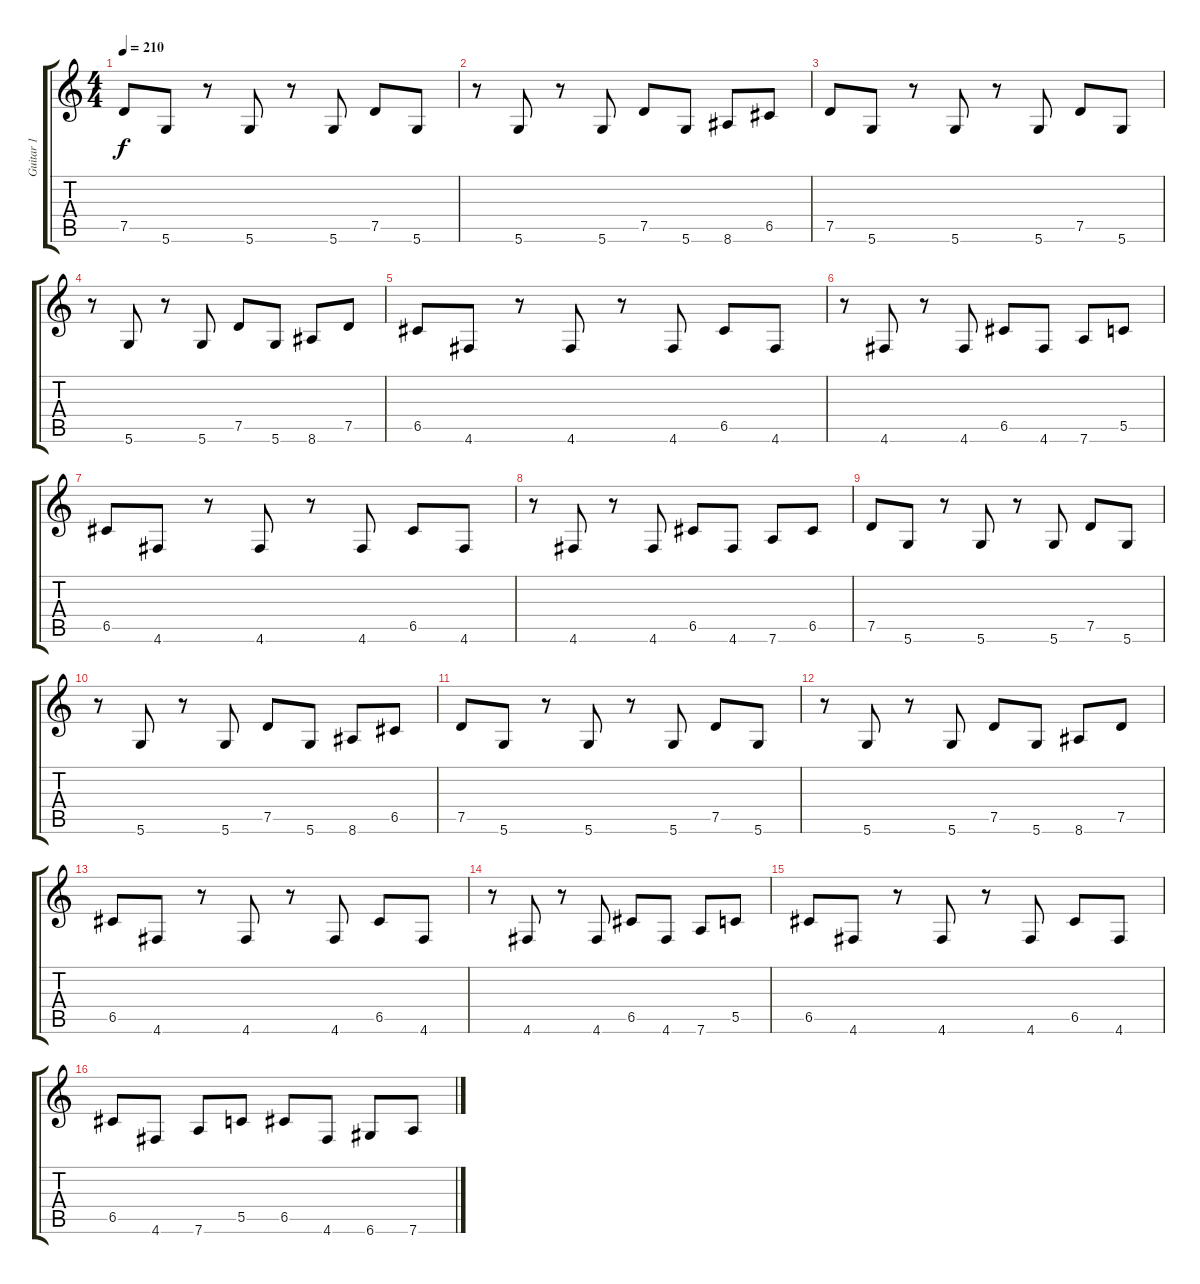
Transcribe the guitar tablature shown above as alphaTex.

\track ("Guitar 1" "Guitar 1") {instrument distortionguitar}
\staff {score tabs}
\tuning (D4 A3 F3 C3 G2 D2) {hide}
\ts (4 4)
\tempo 210
\clef g2
\ks c
7.5.8{dy f} 5.6.8 r.8 5.6.8 r.8 5.6.8 7.5.8 5.6.8 |
r.8 5.6.8 r.8 5.6.8 7.5.8 5.6.8 8.6.8 6.5.8 |
7.5.8 5.6.8 r.8 5.6.8 r.8 5.6.8 7.5.8 5.6.8 |
r.8 5.6.8 r.8 5.6.8 7.5.8 5.6.8 8.6.8 7.5.8 |
6.5.8 4.6.8 r.8 4.6.8 r.8 4.6.8 6.5.8 4.6.8 |
r.8 4.6.8 r.8 4.6.8 6.5.8 4.6.8 7.6.8 5.5.8 |
6.5.8 4.6.8 r.8 4.6.8 r.8 4.6.8 6.5.8 4.6.8 |
r.8 4.6.8 r.8 4.6.8 6.5.8 4.6.8 7.6.8 6.5.8 |
7.5.8 5.6.8 r.8 5.6.8 r.8 5.6.8 7.5.8 5.6.8 |
r.8 5.6.8 r.8 5.6.8 7.5.8 5.6.8 8.6.8 6.5.8 |
7.5.8 5.6.8 r.8 5.6.8 r.8 5.6.8 7.5.8 5.6.8 |
r.8 5.6.8 r.8 5.6.8 7.5.8 5.6.8 8.6.8 7.5.8 |
6.5.8 4.6.8 r.8 4.6.8 r.8 4.6.8 6.5.8 4.6.8 |
r.8 4.6.8 r.8 4.6.8 6.5.8 4.6.8 7.6.8 5.5.8 |
6.5.8 4.6.8 r.8 4.6.8 r.8 4.6.8 6.5.8 4.6.8 |
6.5.8 4.6.8 7.6.8 5.5.8 6.5.8 4.6.8 6.6.8 7.6.8
